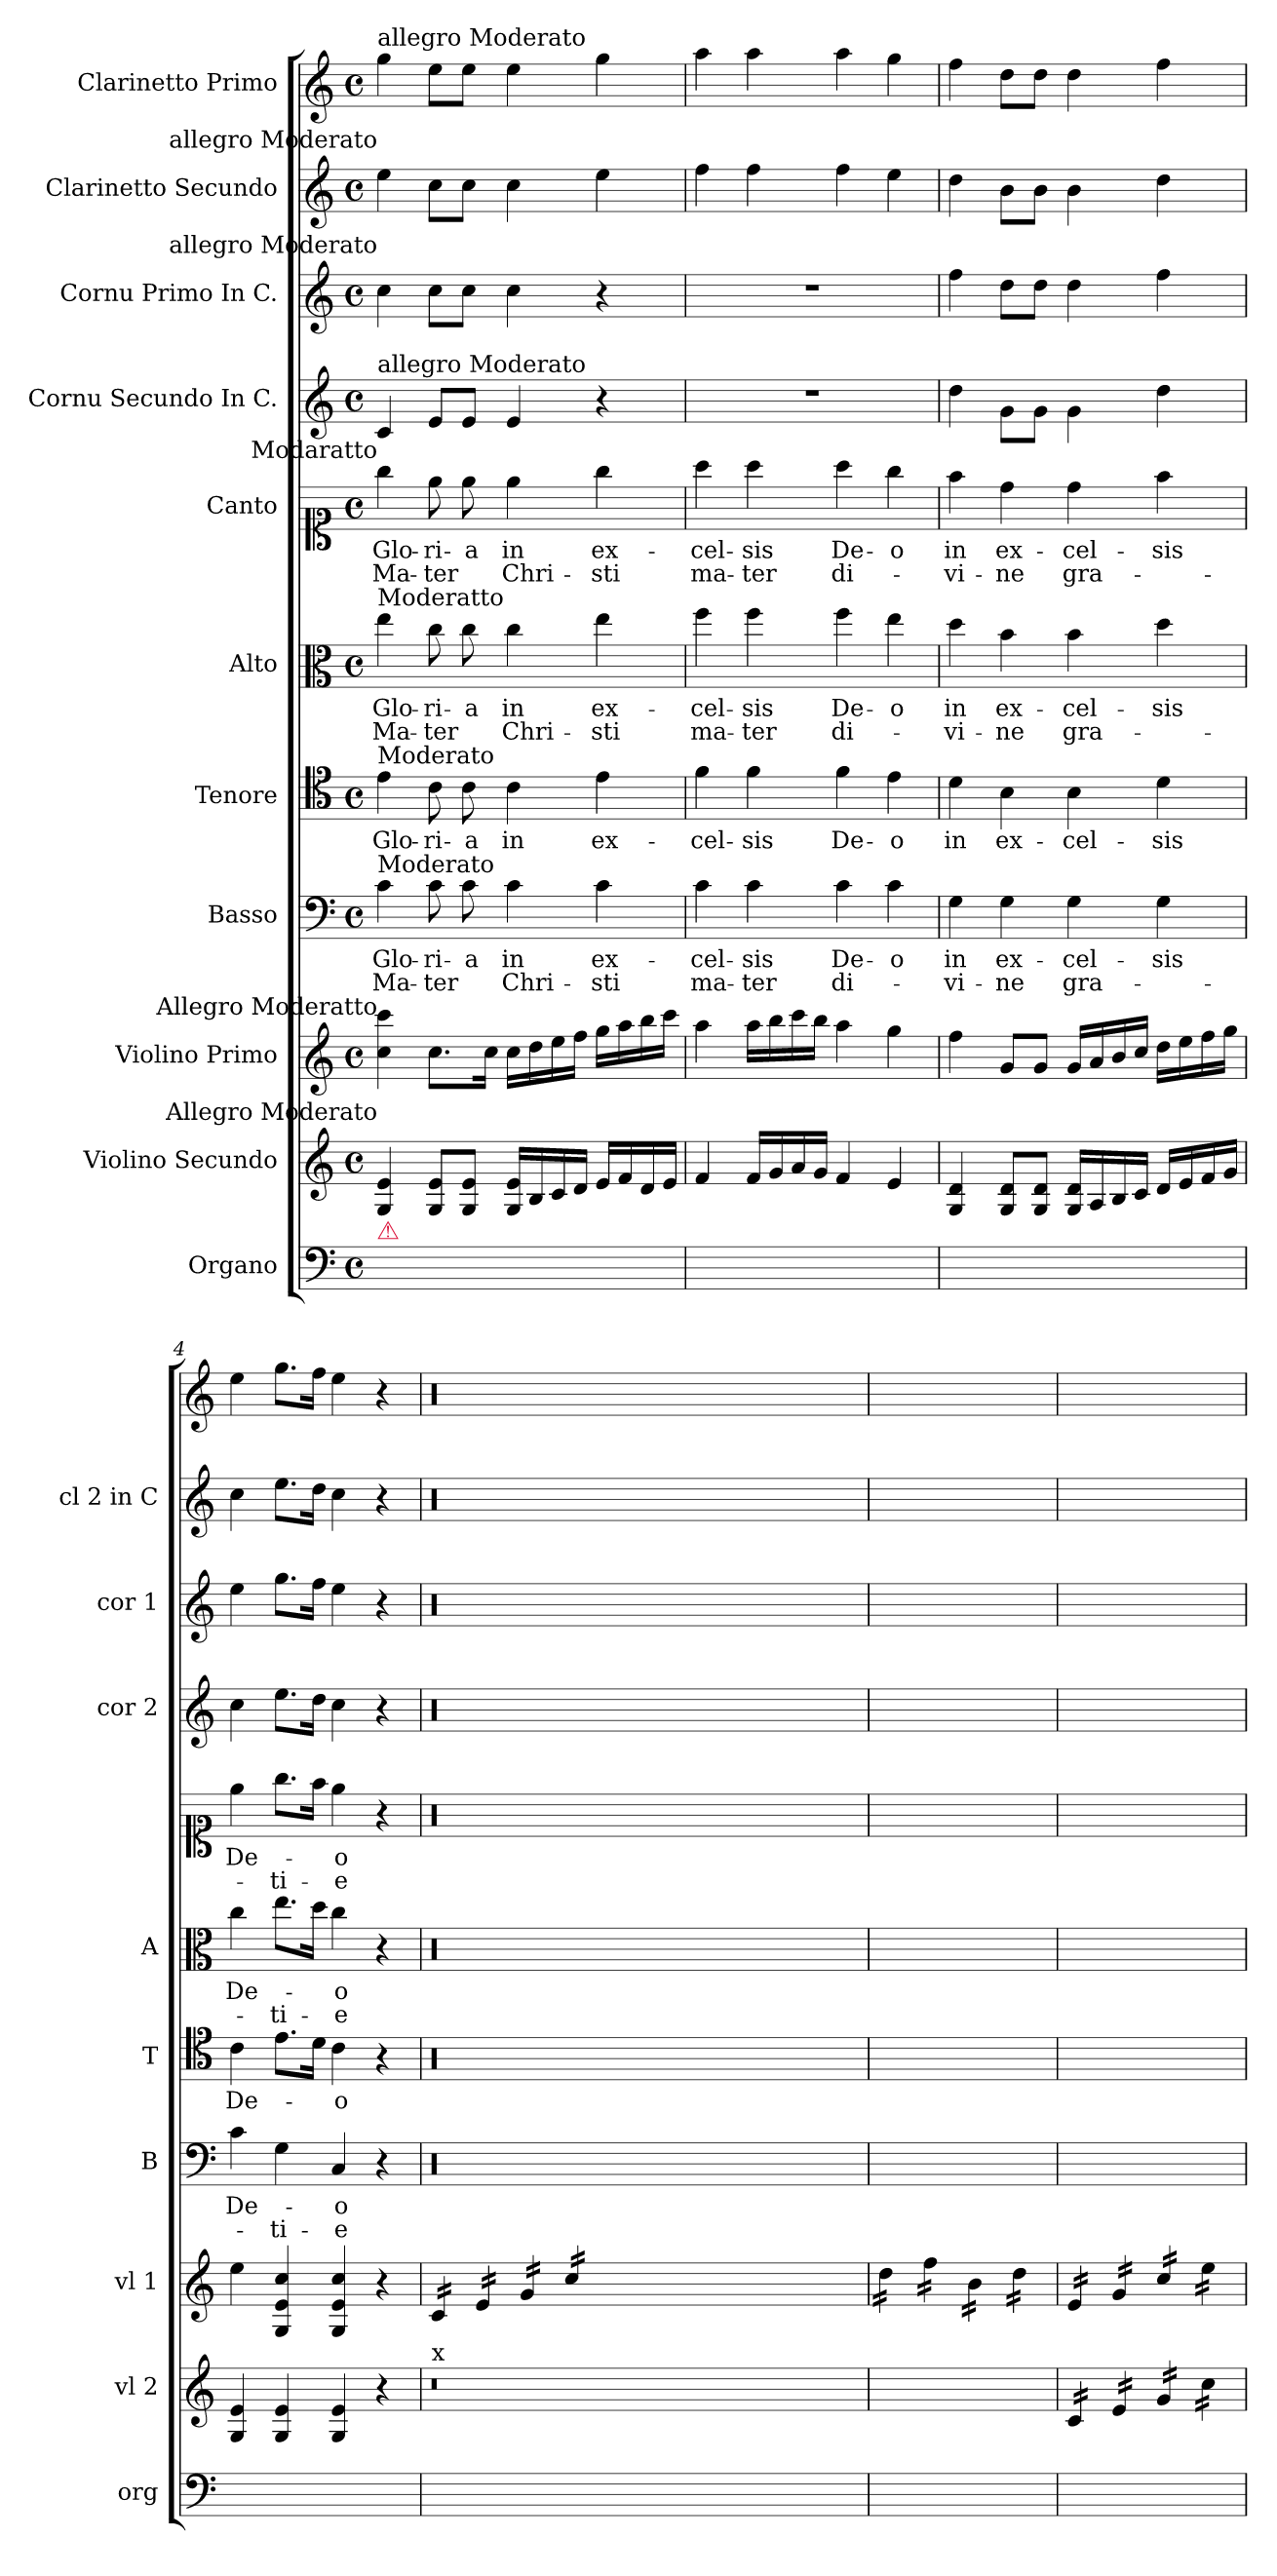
**kern	**kern	**dynam	**kern	**dynam	**kern	**text	**text	**kern	**text	**kern	**text	**text	**kern	**text	**text	**kern	**kern	**kern	**kern
*part11	*part10	*part10	*part9	*part9	*part8	*part8	*part8	*part7	*part7	*part6	*part6	*part6	*part5	*part5	*part5	*part4	*part3	*part2	*part1
*staff11	*staff10	*staff10	*staff9	*staff9	*staff8	*staff8	*staff8	*staff7	*staff7	*staff6	*staff6	*staff6	*staff5	*staff5	*staff5	*staff4	*staff3	*staff2	*staff1
*I"Organo	*I"Violino Secundo	*	*I"Violino Primo	*	*I"Basso	*	*	*I"Tenore	*	*I"Alto	*	*	*I"Canto	*	*	*I"Cornu Secundo In C.	*I"Cornu Primo In C.	*I"Clarinetto Secundo	*I"Clarinetto Primo
*I'org	*I'vl 2	*	*I'vl 1	*	*I'B	*	*	*I'T	*	*I'A	*	*	*	*	*	*I'cor 2	*I'cor 1	*I'cl 2 in C	*
*clefF4	*clefG2	*	*clefG2	*	*clefF4	*	*	*clefC4	*	*clefC3	*	*	*clefC1	*	*	*clefG2	*clefG2	*clefG2	*clefG2
*k[]	*k[]	*	*k[]	*	*k[]	*	*	*k[]	*	*k[]	*	*	*k[]	*	*	*k[]	*k[]	*k[]	*k[]
*C:	*C:	*	*C:	*	*C:	*	*	*C:	*	*C:	*	*	*C:	*	*	*C:	*C:	*C:	*C:
*M4/4	*M4/4	*	*M4/4	*	*M4/4	*	*	*M4/4	*	*M4/4	*	*	*M4/4	*	*	*M4/4	*M4/4	*M4/4	*M4/4
*met(c)	*met(c)	*	*met(c)	*	*met(c)	*	*	*met(c)	*	*met(c)	*	*	*met(c)	*	*	*met(c)	*met(c)	*met(c)	*met(c)
=1	=1	=1	=1	=1	=1	=1	=1	=1	=1	=1	=1	=1	=1	=1	=1	=1	=1	=1	=1
!	!	!	!	!	!	!	!	!	!	!	!	!	!	!	!	!	!	!	!LO:TX:a:t=allegro Moderato
!	!	!	!	!	!	!	!	!	!	!	!	!	!	!	!	!	!	!LO:TX:a:rj:t=allegro Moderato	!
!	!	!	!	!	!	!	!	!	!	!	!	!	!	!	!	!	!LO:TX:a:rj:t=allegro Moderato	!	!
!	!	!	!	!	!	!	!	!	!	!	!	!	!	!	!	!LO:TX:a:t=allegro Moderato	!	!	!
!	!	!	!	!	!	!	!	!	!	!	!	!	!LO:TX:a:rj:t=Modaratto	!	!	!	!	!	!
!	!	!	!	!	!	!	!	!	!	!LO:TX:a:t=Moderatto	!	!	!	!	!	!	!	!	!
!	!	!	!	!	!	!	!	!LO:TX:a:t=Moderato	!	!	!	!	!	!	!	!	!	!	!
!	!	!	!	!	!LO:TX:a:t=Moderato	!	!	!	!	!	!	!	!	!	!	!	!	!	!
!	!	!	!LO:TX:a:rj:t=Allegro Moderatto	!	!	!	!	!	!	!	!	!	!	!	!	!	!	!	!
!	!LO:TX:a:rj:t=Allegro Moderato	!	!	!	!	!	!	!	!	!	!	!	!	!	!	!	!	!	!
!LO:TX:a:color=crimson:t=⚠	!	!	!	!	!	!	!	!	!	!	!	!	!	!	!	!	!	!	!
!	!	!LO:DY:rj	!	!LO:DY:b:rj	!	!	!	!	!	!	!	!	!	!	!	!	!	!	!
1ryy	4G/ 4e/	for	4cc\ 4ccc\	for	4c\	Glo-	Ma-	4e\	Glo-	4ee\	Glo-	Ma-	4gg\	Glo-	Ma-	4c/	4cc\	4ee\	4gg\
.	8G/ 8e/L	.	8.cc\L	.	8c\	-ri-	-ter	8c\	-ri-	8cc\	-ri-	-ter	8ee\	-ri-	-ter	8e/L	8cc\L	8cc\L	8ee\L
.	8G/ 8e/J	.	.	.	8c\	-a	.	8c\	-a	8cc\	-a	.	8ee\	-a	.	8e/J	8cc\J	8cc\J	8ee\J
.	.	.	16cc\Jk	.	.	.	.	.	.	.	.	.	.	.	.	.	.	.	.
.	16G/ 16e/LL	.	16cc\LL	.	4c\	in	Chri-	4c\	in	4cc\	in	Chri-	4ee\	in	Chri-	4e/	4cc\	4cc\	4ee\
.	16B/	.	16dd\	.	.	.	.	.	.	.	.	.	.	.	.	.	.	.	.
.	16c/	.	16ee\	.	.	.	.	.	.	.	.	.	.	.	.	.	.	.	.
.	16d/JJ	.	16ff\JJ	.	.	.	.	.	.	.	.	.	.	.	.	.	.	.	.
.	16e/LL	.	16gg\LL	.	4c\	ex-	-sti	4e\	ex-	4ee\	ex-	-sti	4gg\	ex-	-sti	4r	4r	4ee\	4gg\
.	16f/	.	16aa\	.	.	.	.	.	.	.	.	.	.	.	.	.	.	.	.
.	16d/	.	16bb\	.	.	.	.	.	.	.	.	.	.	.	.	.	.	.	.
.	16e/JJ	.	16ccc\JJ	.	.	.	.	.	.	.	.	.	.	.	.	.	.	.	.
=2	=2	=2	=2	=2	=2	=2	=2	=2	=2	=2	=2	=2	=2	=2	=2	=2	=2	=2	=2
1ryy	4f/	.	4aa\	.	4c\	-cel-	ma-	4f\	-cel-	4ff\	-cel-	ma-	4aa\	-cel-	ma-	1r	1r	4ff\	4aa\
.	16f/LL	.	16aa\LL	.	4c\	-sis	-ter	4f\	-sis	4ff\	-sis	-ter	4aa\	-sis	-ter	.	.	4ff\	4aa\
.	16g/	.	16bb\	.	.	.	.	.	.	.	.	.	.	.	.	.	.	.	.
.	16a/	.	16ccc\	.	.	.	.	.	.	.	.	.	.	.	.	.	.	.	.
.	16g/JJ	.	16bb\JJ	.	.	.	.	.	.	.	.	.	.	.	.	.	.	.	.
.	4f/	.	4aa\	.	4c\	De-	di-	4f\	De-	4ff\	De-	di-	4aa\	De-	di-	.	.	4ff\	4aa\
.	4e/	.	4gg\	.	4c\	-o	.	4e\	-o	4ee\	-o	.	4gg\	-o	.	.	.	4ee\	4gg\
=3	=3	=3	=3	=3	=3	=3	=3	=3	=3	=3	=3	=3	=3	=3	=3	=3	=3	=3	=3
1ryy	4G/ 4d/	.	4ff\	.	4G\	in	-vi-	4d\	in	4dd\	in	-vi-	4ff\	in	-vi-	4dd\	4ff\	4dd\	4ff\
.	8G/ 8d/L	.	8g/L	.	4G\	ex-	-ne	4B\	ex-	4b\	ex-	-ne	4dd\	ex-	-ne	8g\L	8dd\L	8b\L	8dd\L
.	8G/ 8d/J	.	8g/J	.	.	.	.	.	.	.	.	.	.	.	.	8g\J	8dd\J	8b\J	8dd\J
.	16G/ 16d/LL	.	16g/LL	.	4G\	-cel-	gra-	4B\	-cel-	4b\	-cel-	gra-	4dd\	-cel-	gra-	4g\	4dd\	4b\	4dd\
.	16A/	.	16a/	.	.	.	.	.	.	.	.	.	.	.	.	.	.	.	.
.	16B/	.	16b/	.	.	.	.	.	.	.	.	.	.	.	.	.	.	.	.
.	16c/JJ	.	16cc/JJ	.	.	.	.	.	.	.	.	.	.	.	.	.	.	.	.
.	16d/LL	.	16dd\LL	.	4G\	-sis	.	4d\	-sis	4dd\	-sis	.	4ff\	-sis	.	4dd\	4ff\	4dd\	4ff\
.	16e/	.	16ee\	.	.	.	.	.	.	.	.	.	.	.	.	.	.	.	.
.	16f/	.	16ff\	.	.	.	.	.	.	.	.	.	.	.	.	.	.	.	.
.	16g/JJ	.	16gg\JJ	.	.	.	.	.	.	.	.	.	.	.	.	.	.	.	.
=4	=4	=4	=4	=4	=4	=4	=4	=4	=4	=4	=4	=4	=4	=4	=4	=4	=4	=4	=4
1ryy	4G/ 4e/	.	4ee\	.	4c\	De-	.	4c\	De-	4cc\	De-	.	4ee\	De-	.	4cc\	4ee\	4cc\	4ee\
.	4G/ 4e/	.	4G/ 4e/ 4cc/	.	4G\	.	-ti-	8.e\L	.	8.ee\L	.	-ti-	8.gg\L	.	-ti-	8.ee\L	8.gg\L	8.ee\L	8.gg\L
.	.	.	.	.	.	.	.	16d\Jk	.	16dd\Jk	.	.	16ff\Jk	.	.	16dd\Jk	16ff\Jk	16dd\Jk	16ff\Jk
.	4G/ 4e/	.	4G/ 4e/ 4cc/	.	4C/	-o	-e	4c\	-o	4cc\	-o	-e	4ee\	-o	-e	4cc\	4ee\	4cc\	4ee\
.	4r	.	4r	.	4r	.	.	4r	.	4r	.	.	4r	.	.	4r	4r	4r	4r
=5	=5	=5	=5	=5	=5	=5	=5	=5	=5	=5	=5	=5	=5	=5	=5	=5	=5	=5	=5
!	!LO:TX:a:t=x	!	!	!	!	!	!	!	!	!	!	!	!	!	!	!	!	!	!
*	*	*	*tremolo	*	*	*	*	*	*	*	*	*	*	*	*	*	*	*	*
1ryy	0r	.	16c/LL	.	00r	.	.	00r	.	00r	.	.	00r	.	.	00r	00r	00r	00r
.	.	.	16c/	.	.	.	.	.	.	.	.	.	.	.	.	.	.	.	.
.	.	.	16c/	.	.	.	.	.	.	.	.	.	.	.	.	.	.	.	.
.	.	.	16c/JJ	.	.	.	.	.	.	.	.	.	.	.	.	.	.	.	.
.	.	.	16e/LL	.	.	.	.	.	.	.	.	.	.	.	.	.	.	.	.
.	.	.	16e/	.	.	.	.	.	.	.	.	.	.	.	.	.	.	.	.
.	.	.	16e/	.	.	.	.	.	.	.	.	.	.	.	.	.	.	.	.
.	.	.	16e/JJ	.	.	.	.	.	.	.	.	.	.	.	.	.	.	.	.
.	.	.	16g/LL	.	.	.	.	.	.	.	.	.	.	.	.	.	.	.	.
.	.	.	16g/	.	.	.	.	.	.	.	.	.	.	.	.	.	.	.	.
.	.	.	16g/	.	.	.	.	.	.	.	.	.	.	.	.	.	.	.	.
.	.	.	16g/JJ	.	.	.	.	.	.	.	.	.	.	.	.	.	.	.	.
.	.	.	16cc/LL	.	.	.	.	.	.	.	.	.	.	.	.	.	.	.	.
.	.	.	16cc/	.	.	.	.	.	.	.	.	.	.	.	.	.	.	.	.
.	.	.	16cc/	.	.	.	.	.	.	.	.	.	.	.	.	.	.	.	.
.	.	.	16cc/JJ	.	.	.	.	.	.	.	.	.	.	.	.	.	.	.	.
0.ryy	.	.	0.ryy	.	.	.	.	.	.	.	.	.	.	.	.	.	.	.	.
.	0ryy	.	.	.	.	.	.	.	.	.	.	.	.	.	.	.	.	.	.
=6	=6	=6	=6	=6	=6	=6	=6	=6	=6	=6	=6	=6	=6	=6	=6	=6	=6	=6	=6
1ryy	1ryy	.	16dd\LL	.	1ryy	.	.	1ryy	.	1ryy	.	.	1ryy	.	.	1ryy	1ryy	1ryy	1ryy
.	.	.	16dd\	.	.	.	.	.	.	.	.	.	.	.	.	.	.	.	.
.	.	.	16dd\	.	.	.	.	.	.	.	.	.	.	.	.	.	.	.	.
.	.	.	16dd\JJ	.	.	.	.	.	.	.	.	.	.	.	.	.	.	.	.
.	.	.	16ff\LL	.	.	.	.	.	.	.	.	.	.	.	.	.	.	.	.
.	.	.	16ff\	.	.	.	.	.	.	.	.	.	.	.	.	.	.	.	.
.	.	.	16ff\	.	.	.	.	.	.	.	.	.	.	.	.	.	.	.	.
.	.	.	16ff\JJ	.	.	.	.	.	.	.	.	.	.	.	.	.	.	.	.
.	.	.	16b\LL	.	.	.	.	.	.	.	.	.	.	.	.	.	.	.	.
.	.	.	16b\	.	.	.	.	.	.	.	.	.	.	.	.	.	.	.	.
.	.	.	16b\	.	.	.	.	.	.	.	.	.	.	.	.	.	.	.	.
.	.	.	16b\JJ	.	.	.	.	.	.	.	.	.	.	.	.	.	.	.	.
.	.	.	16dd\LL	.	.	.	.	.	.	.	.	.	.	.	.	.	.	.	.
.	.	.	16dd\	.	.	.	.	.	.	.	.	.	.	.	.	.	.	.	.
.	.	.	16dd\	.	.	.	.	.	.	.	.	.	.	.	.	.	.	.	.
.	.	.	16dd\JJ	.	.	.	.	.	.	.	.	.	.	.	.	.	.	.	.
=7	=7	=7	=7	=7	=7	=7	=7	=7	=7	=7	=7	=7	=7	=7	=7	=7	=7	=7	=7
*	*tremolo	*	*	*	*	*	*	*	*	*	*	*	*	*	*	*	*	*	*
1ryy	16c/LL	.	16e/LL	.	1ryy	.	.	1ryy	.	1ryy	.	.	1ryy	.	.	1ryy	1ryy	1ryy	1ryy
.	16c/	.	16e/	.	.	.	.	.	.	.	.	.	.	.	.	.	.	.	.
.	16c/	.	16e/	.	.	.	.	.	.	.	.	.	.	.	.	.	.	.	.
.	16c/JJ	.	16e/JJ	.	.	.	.	.	.	.	.	.	.	.	.	.	.	.	.
.	16e/LL	.	16g/LL	.	.	.	.	.	.	.	.	.	.	.	.	.	.	.	.
.	16e/	.	16g/	.	.	.	.	.	.	.	.	.	.	.	.	.	.	.	.
.	16e/	.	16g/	.	.	.	.	.	.	.	.	.	.	.	.	.	.	.	.
.	16e/JJ	.	16g/JJ	.	.	.	.	.	.	.	.	.	.	.	.	.	.	.	.
.	16g/LL	.	16cc/LL	.	.	.	.	.	.	.	.	.	.	.	.	.	.	.	.
.	16g/	.	16cc/	.	.	.	.	.	.	.	.	.	.	.	.	.	.	.	.
.	16g/	.	16cc/	.	.	.	.	.	.	.	.	.	.	.	.	.	.	.	.
.	16g/JJ	.	16cc/JJ	.	.	.	.	.	.	.	.	.	.	.	.	.	.	.	.
.	16cc\LL	.	16ee\LL	.	.	.	.	.	.	.	.	.	.	.	.	.	.	.	.
.	16cc\	.	16ee\	.	.	.	.	.	.	.	.	.	.	.	.	.	.	.	.
.	16cc\	.	16ee\	.	.	.	.	.	.	.	.	.	.	.	.	.	.	.	.
.	16cc\JJ	.	16ee\JJ	.	.	.	.	.	.	.	.	.	.	.	.	.	.	.	.
*	*	*	*Xtremolo	*	*	*	*	*	*	*	*	*	*	*	*	*	*	*	*
*	*Xtremolo	*	*	*	*	*	*	*	*	*	*	*	*	*	*	*	*	*	*
=	=	=	=	=	=	=	=	=	=	=	=	=	=	=	=	=	=	=	=
*-	*-	*-	*-	*-	*-	*-	*-	*-	*-	*-	*-	*-	*-	*-	*-	*-	*-	*-	*-
